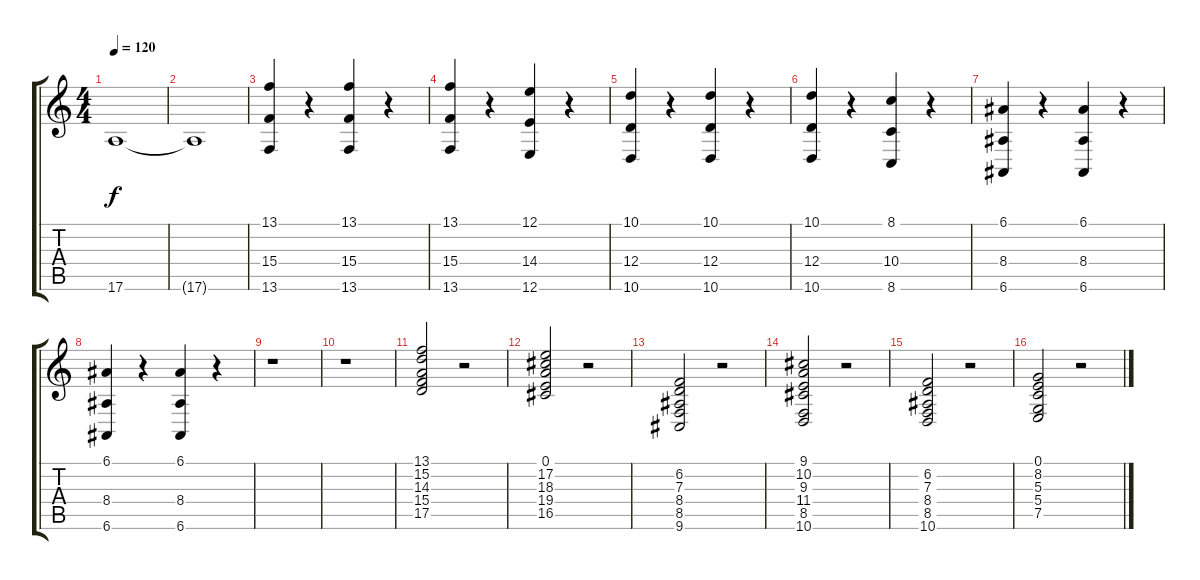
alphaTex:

\track "" {instrument fx6goblins}
\staff {score tabs}
\tuning (E4 B3 G3 D3 A2 E2) {hide}
\ts (4 4)
\tempo 120
\clef g2
\ks c
17.6{t}.1{dy f} |
17.6{t}.1 |
(13.1 15.4 13.6).4 r.4 (13.1 15.4 13.6).4 r.4 |
(13.1 15.4 13.6).4 r.4 (12.1 14.4 12.6).4 r.4 |
(10.1 12.4 10.6).4 r.4 (10.1 12.4 10.6).4 r.4 |
(10.1 12.4 10.6).4 r.4 (8.1 10.4 8.6).4 r.4 |
(6.1 8.4 6.6).4 r.4 (6.1 8.4 6.6).4 r.4 |
(6.1 8.4 6.6).4 r.4 (6.1 8.4 6.6).4 r.4 |
r.1 |
r.1 |
(13.1 15.2 14.3 15.4 17.5).2 r.2 |
(0.1 17.2 18.3 19.4 16.5).2 r.2 |
(6.2 7.3 8.4 8.5 9.6).2 r.2 |
(9.1 10.2 9.3 11.4 8.5 10.6).2 r.2 |
(6.2 7.3 8.4 8.5 10.6).2 r.2 |
(0.1 8.2 5.3 5.4 7.5).2 r.2
